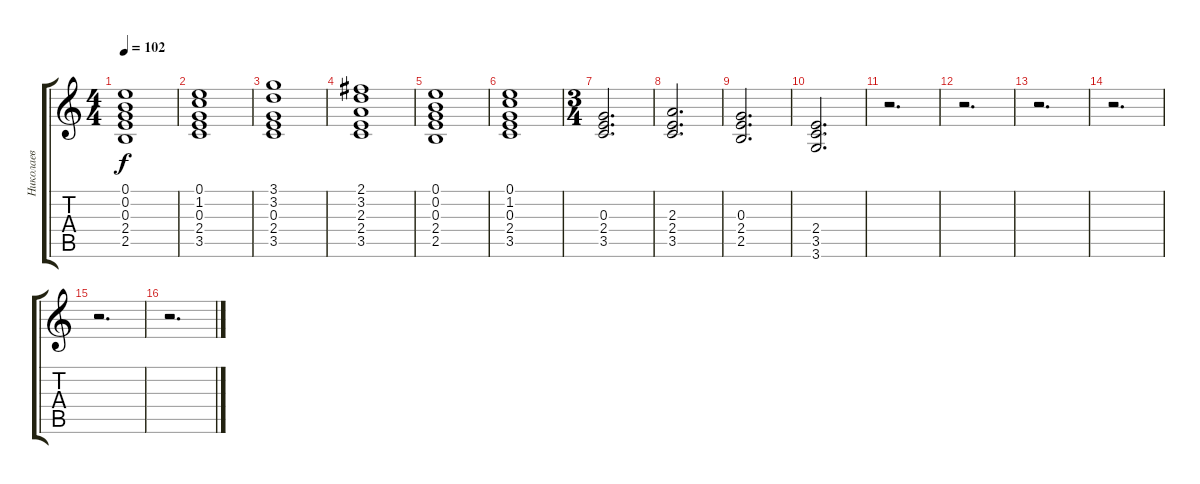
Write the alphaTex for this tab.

\track ("Николаев" "Николаев") {instrument overdrivenguitar}
\staff {score tabs}
\tuning (E4 B3 G3 D3 A2 E2) {hide}
\ts (4 4)
\tempo 102
\clef g2
\ks c
(0.1 0.2 0.3 2.4 2.5).1{dy f} |
(0.1 1.2 0.3 2.4 3.5).1 |
(3.1 3.2 0.3 2.4 3.5).1 |
(2.1 3.2 2.3 2.4 3.5).1 |
(0.1 0.2 0.3 2.4 2.5).1 |
(0.1 1.2 0.3 2.4 3.5).1 |
\ts (3 4)
(0.3 2.4 3.5).2{d} |
(2.3 2.4 3.5).2{d} |
(0.3 2.4 2.5).2{d} |
(2.4 3.5 3.6).2{d} |
r.2{d} |
r.2{d} |
r.2{d} |
r.2{d} |
r.2{d} |
r.2{d}
